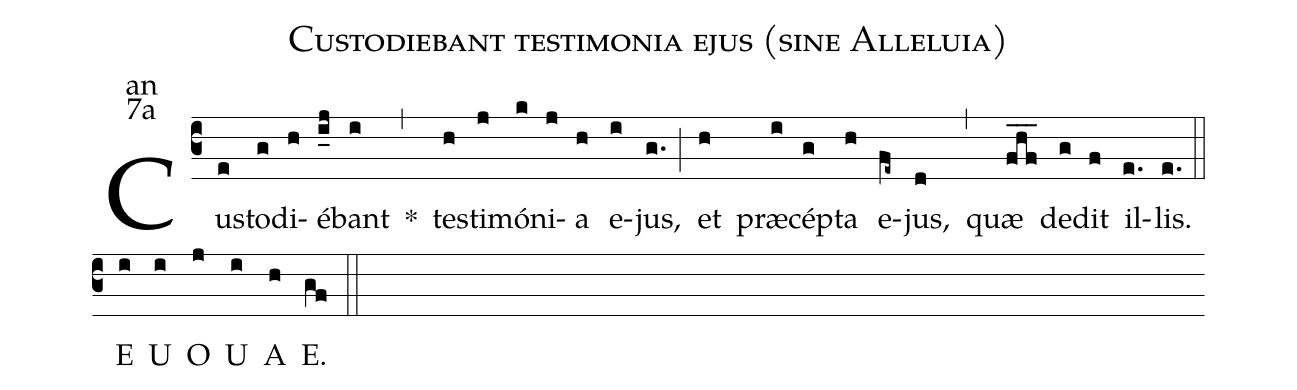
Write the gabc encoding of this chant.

name:Custodiebant testimonia ejus (sine Alleluia);
office-part:an;
mode:7a;
%%
(c3) Cus(e)to(g)di(h)é(i_j)bant(i) <sp>*</sp>(,) tes(h)ti(j)mó(k)ni(j)a(h) e(i)jus,(g.) (;) et(h) præ(i)cép(g)ta(h) e(fe~)jus,(d) (,) quæ(fhf___) de(g)dit(f) il(e.)lis.(e.) (::) <eu>E(i) U(i) O(j) U(i) A(h) E.(gf) </eu>(::)
